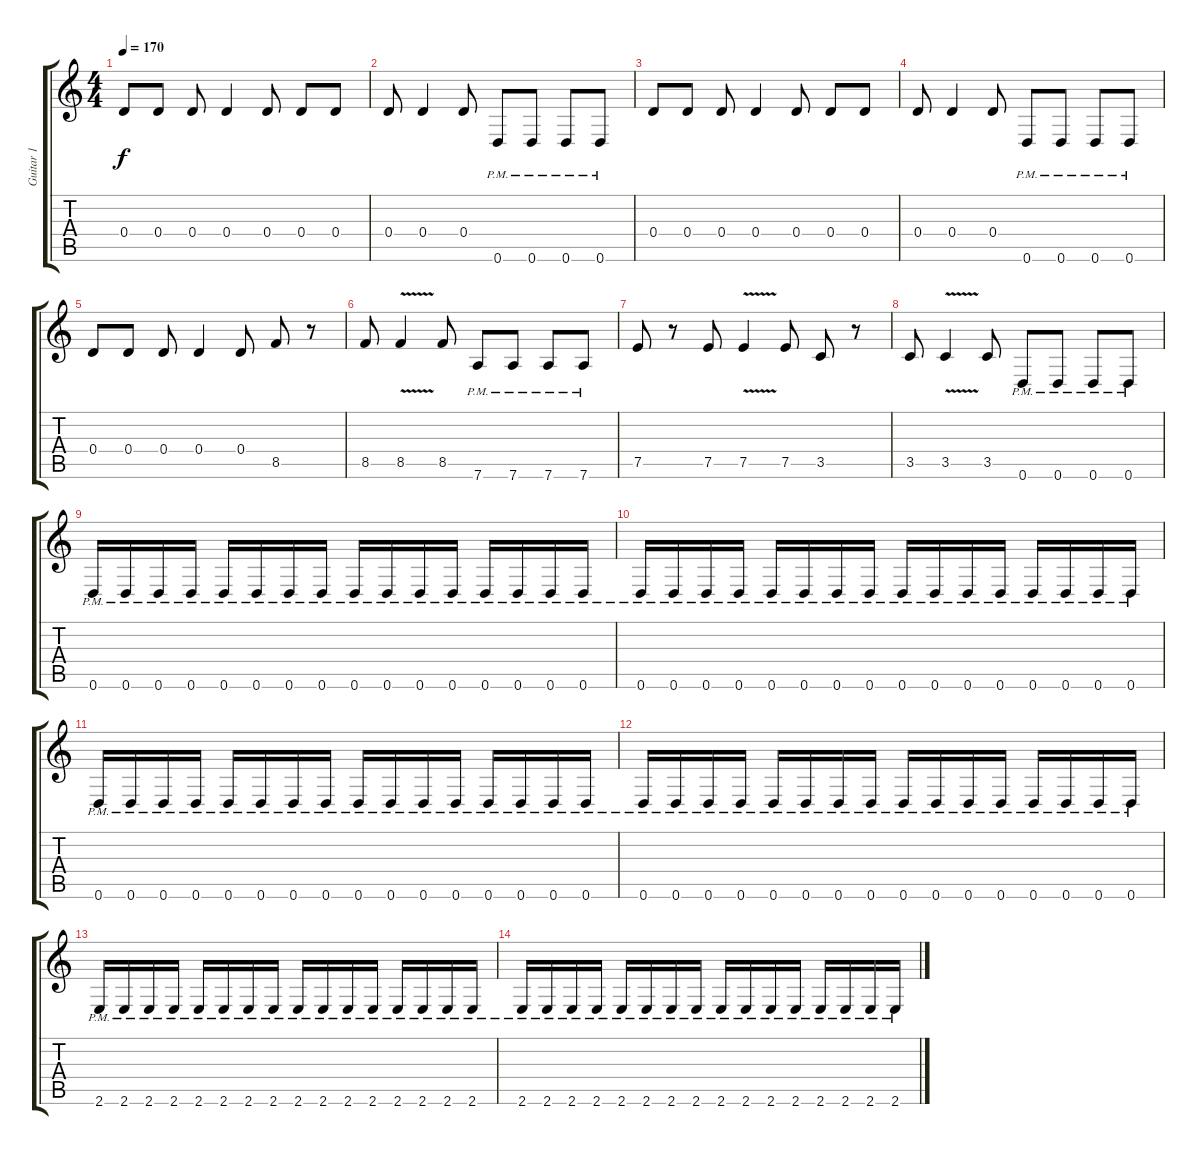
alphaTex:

\track ("Guitar 1" "Guitar 1") {instrument acousticguitarsteel}
\staff {score tabs}
\tuning (E4 B3 G3 D3 A2 D2) {hide}
\ts (4 4)
\tempo 170
\clef g2
\ks c
0.4.8{dy f} 0.4.8 0.4.8 0.4.4 0.4.8 0.4.8 0.4.8 |
0.4.8 0.4.4 0.4.8 0.6{pm}.8 0.6{pm}.8 0.6{pm}.8 0.6{pm}.8 |
0.4.8 0.4.8 0.4.8 0.4.4 0.4.8 0.4.8 0.4.8 |
0.4.8 0.4.4 0.4.8 0.6{pm}.8 0.6{pm}.8 0.6{pm}.8 0.6{pm}.8 |
0.4.8 0.4.8 0.4.8 0.4.4 0.4.8 8.5.8 r.8 |
8.5.8 8.5{v}.4 8.5.8 7.6{pm}.8 7.6{pm}.8 7.6{pm}.8 7.6{pm}.8 |
7.5.8 r.8 7.5.8 7.5{v}.4 7.5.8 3.5.8 r.8 |
3.5.8 3.5{v}.4 3.5.8 0.6{pm}.8 0.6{pm}.8 0.6{pm}.8 0.6{pm}.8 |
0.6{pm}.16 0.6{pm}.16 0.6{pm}.16 0.6{pm}.16 0.6{pm}.16 0.6{pm}.16 0.6{pm}.16 0.6{pm}.16 0.6{pm}.16 0.6{pm}.16 0.6{pm}.16 0.6{pm}.16 0.6{pm}.16 0.6{pm}.16 0.6{pm}.16 0.6{pm}.16 |
0.6{pm}.16 0.6{pm}.16 0.6{pm}.16 0.6{pm}.16 0.6{pm}.16 0.6{pm}.16 0.6{pm}.16 0.6{pm}.16 0.6{pm}.16 0.6{pm}.16 0.6{pm}.16 0.6{pm}.16 0.6{pm}.16 0.6{pm}.16 0.6{pm}.16 0.6{pm}.16 |
0.6{pm}.16 0.6{pm}.16 0.6{pm}.16 0.6{pm}.16 0.6{pm}.16 0.6{pm}.16 0.6{pm}.16 0.6{pm}.16 0.6{pm}.16 0.6{pm}.16 0.6{pm}.16 0.6{pm}.16 0.6{pm}.16 0.6{pm}.16 0.6{pm}.16 0.6{pm}.16 |
0.6{pm}.16 0.6{pm}.16 0.6{pm}.16 0.6{pm}.16 0.6{pm}.16 0.6{pm}.16 0.6{pm}.16 0.6{pm}.16 0.6{pm}.16 0.6{pm}.16 0.6{pm}.16 0.6{pm}.16 0.6{pm}.16 0.6{pm}.16 0.6{pm}.16 0.6{pm}.16 |
2.6{pm}.16 2.6{pm}.16 2.6{pm}.16 2.6{pm}.16 2.6{pm}.16 2.6{pm}.16 2.6{pm}.16 2.6{pm}.16 2.6{pm}.16 2.6{pm}.16 2.6{pm}.16 2.6{pm}.16 2.6{pm}.16 2.6{pm}.16 2.6{pm}.16 2.6{pm}.16 |
2.6{pm}.16 2.6{pm}.16 2.6{pm}.16 2.6{pm}.16 2.6{pm}.16 2.6{pm}.16 2.6{pm}.16 2.6{pm}.16 2.6{pm}.16 2.6{pm}.16 2.6{pm}.16 2.6{pm}.16 2.6{pm}.16 2.6{pm}.16 2.6{pm}.16 2.6{pm}.16
